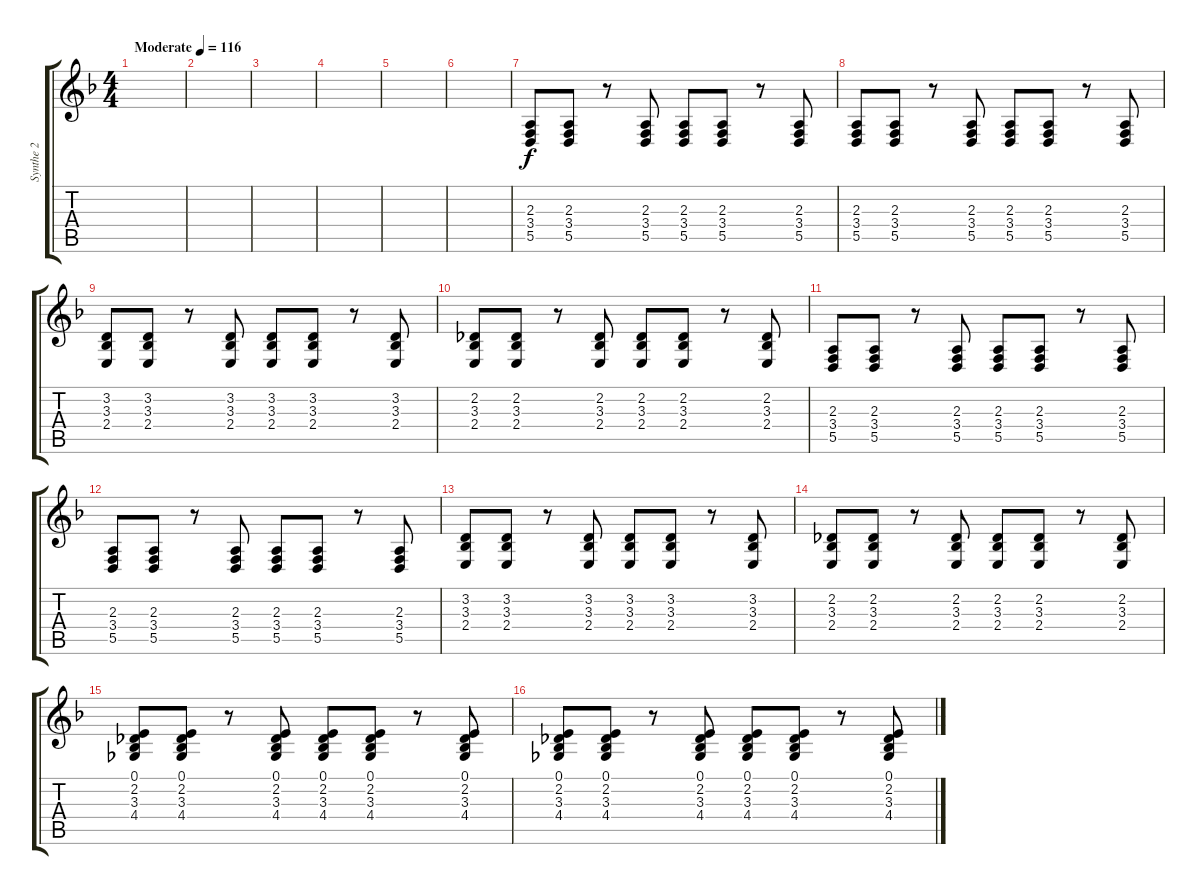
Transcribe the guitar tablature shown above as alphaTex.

\track ("Synthe 2" "Synthe 2") {instrument pad3polysynth}
\staff {score tabs}
\tuning (E4 B3 G3 D3 A2 E2) {hide}
\ts (4 4)
\tempo (116 "Moderate")
\clef g2
\ks f
|
|
|
|
|
|
(2.3 3.4 5.5).8 (2.3 3.4 5.5).8 r.8 (2.3 3.4 5.5).8 (2.3 3.4 5.5).8 (2.3 3.4 5.5).8 r.8 (2.3 3.4 5.5).8 |
(2.3 3.4 5.5).8 (2.3 3.4 5.5).8 r.8 (2.3 3.4 5.5).8 (2.3 3.4 5.5).8 (2.3 3.4 5.5).8 r.8 (2.3 3.4 5.5).8 |
(3.2 3.3 2.4).8 (3.2 3.3 2.4).8 r.8 (3.2 3.3 2.4).8 (3.2 3.3 2.4).8 (3.2 3.3 2.4).8 r.8 (3.2 3.3 2.4).8 |
(2.2 3.3 2.4).8 (2.2 3.3 2.4).8 r.8 (2.2 3.3 2.4).8 (2.2 3.3 2.4).8 (2.2 3.3 2.4).8 r.8 (2.2 3.3 2.4).8 |
(2.3 3.4 5.5).8 (2.3 3.4 5.5).8 r.8 (2.3 3.4 5.5).8 (2.3 3.4 5.5).8 (2.3 3.4 5.5).8 r.8 (2.3 3.4 5.5).8 |
(2.3 3.4 5.5).8 (2.3 3.4 5.5).8 r.8 (2.3 3.4 5.5).8 (2.3 3.4 5.5).8 (2.3 3.4 5.5).8 r.8 (2.3 3.4 5.5).8 |
(3.2 3.3 2.4).8 (3.2 3.3 2.4).8 r.8 (3.2 3.3 2.4).8 (3.2 3.3 2.4).8 (3.2 3.3 2.4).8 r.8 (3.2 3.3 2.4).8 |
(2.2 3.3 2.4).8 (2.2 3.3 2.4).8 r.8 (2.2 3.3 2.4).8 (2.2 3.3 2.4).8 (2.2 3.3 2.4).8 r.8 (2.2 3.3 2.4).8 |
(0.1 2.2 3.3 4.4).8 (0.1 2.2 3.3 4.4).8 r.8 (0.1 2.2 3.3 4.4).8 (0.1 2.2 3.3 4.4).8 (0.1 2.2 3.3 4.4).8 r.8 (0.1 2.2 3.3 4.4).8 |
(0.1 2.2 3.3 4.4).8 (0.1 2.2 3.3 4.4).8 r.8 (0.1 2.2 3.3 4.4).8 (0.1 2.2 3.3 4.4).8 (0.1 2.2 3.3 4.4).8 r.8 (0.1 2.2 3.3 4.4).8
